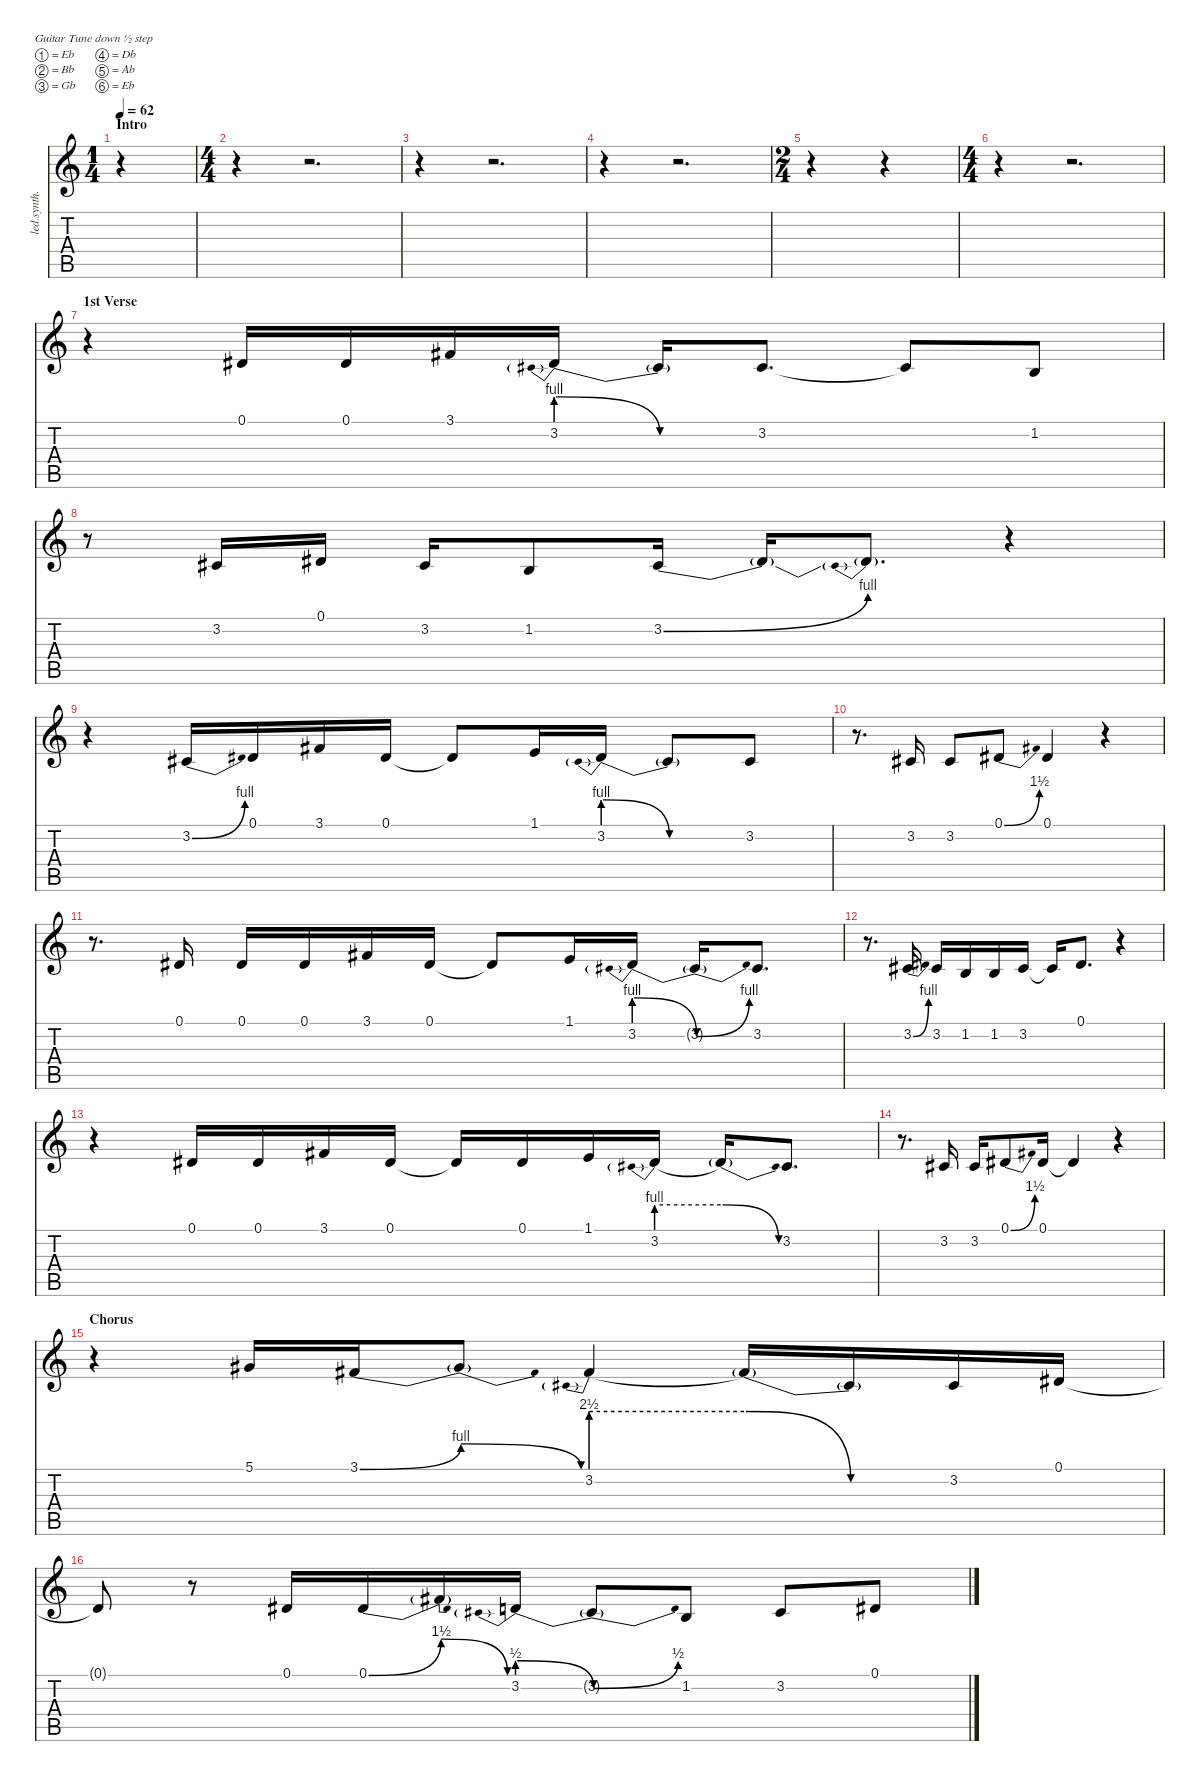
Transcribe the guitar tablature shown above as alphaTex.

\defaultSystemsLayout 4
\hideDynamics
\bracketExtendMode nobrackets
\otherSystemsTrackNameOrientation horizontal
\track ("Voice 2" "led.synth.") {instrument lead2sawtooth}
\staff {score tabs}
\tuning (Eb4 Bb3 Gb3 Db3 Ab2 Eb2)
\ts (1 4)
\section ("" "Intro")
\tempo 62
\clef g2
\ks c
r.4{dy mf instrument lead2sawtooth} |
\ts (4 4)
r.4 r.2{d} |
r.4 r.2{d} |
r.4 r.2{d} |
\ts (2 4)
r.4 r.4 |
\ts (4 4)
r.4 r.2{d} |
\section ("" "1st Verse")
r.4 0.1{acc #}.16 0.1{acc #}.16 3.1{acc #}.16 3.2{be (prebendrelease 0 4 60 0)}.16 3.2{be (hold 0 0 60 0) t acc #}.16{dy f} 3.2{acc #}.8{d dy mf} 3.2{t acc #}.8{dy f} 1.2.8{dy mf} |
r.8 3.2{acc #}.16 0.1{acc #}.16 3.2{acc #}.16 1.2.8 3.2{be (bend 0 0 60 4) acc #}.16 3.2{t}.16{dy f} 3.2{be (prebend 0 4 60 4) t}.8{d} r.4 |
r.4 3.2{be (bend 0 0 4.0000002 4) acc #}.16{dy mf} 0.1{acc #}.16 3.1{acc #}.16 0.1{acc #}.16 0.1{t acc #}.8{dy f} 1.1.16{dy mf} 3.2{be (prebendrelease 0 4 60 0)}.16 3.2{be (hold 0 0 60 0) t acc #}.8{dy f} 3.2{acc #}.8{dy mf} |
r.8{d} 3.2{acc #}.16 3.2{acc #}.8 0.1{be (bend 0 0 4.0000002 6) acc #}.8 0.1{acc #}.4 r.4 |
r.8{d} 0.1{acc #}.16 0.1{acc #}.16 0.1{acc #}.16 3.1{acc #}.16 0.1{acc #}.16 0.1{t acc #}.8{dy f} 1.1.16{dy mf} 3.2{be (prebendrelease 0 4 60 0)}.16 3.2{be (bend 0 0 60 4) t acc #}.16{dy f} 3.2{acc #}.8{d dy mf} |
r.8{d} 3.2{be (bend 0 0 4.999999799999999 4) acc #}.16 3.2{acc #}.16 1.2.16 1.2.16 3.2{acc #}.16 3.2{t acc #}.16{dy f} 0.1{acc #}.8{d dy mf} r.4 |
r.4 0.1{acc #}.16 0.1{acc #}.16 3.1{acc #}.16 0.1{acc #}.16 0.1{t acc #}.16{dy f} 0.1{acc #}.16{dy mf} 1.1.16 3.2{be (prebend 0 4 60 4)}.16 3.2{be (release 0 4 60 0) t}.16{dy f} 3.2{acc #}.8{d dy mf} |
r.8{d} 3.2{acc #}.16 3.2{acc #}.16 0.1{be (bend 0 0 4.0000002 6) acc #}.8 0.1{acc #}.16 0.1{t acc #}.4{dy f} r.4 |
\section ("" "Chorus")
r.4 5.1{acc #}.16{dy mf} 3.1{be (bend 0 0 60 4) acc #}.16 3.1{be (release 0 4 60 0) t}.8{dy f} 3.2{be (prebend 0 10 60 10)}.4{dy mf} 3.2{be (release 0 10 60 0) t}.16{dy f} 3.2{be (hold 0 0 60 0) t acc #}.16 3.2{acc #}.16{dy mf} 0.1{acc #}.16 |
0.1{t acc #}.8{dy f} r.8 0.1{acc #}.16{dy mf} 0.1{be (bend 0 0 60 6) acc #}.16 0.1{be (release 0 6 60 0) t}.16{dy f} 3.2{be (prebendrelease 0 2 60 0)}.16{dy mf} 3.2{be (bend 0 0 60 2) t acc #}.8{dy f} 1.2.8{dy mf} 3.2{acc #}.8 0.1{acc #}.8
